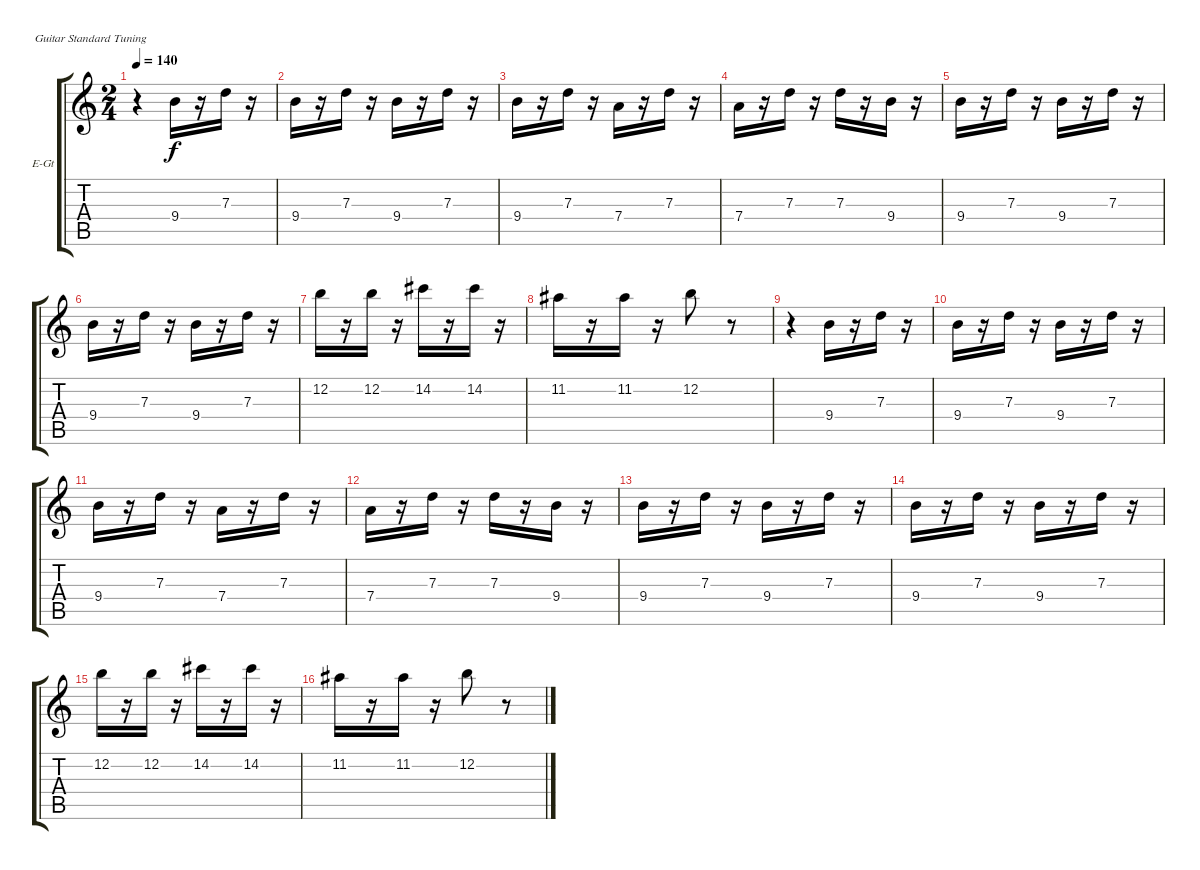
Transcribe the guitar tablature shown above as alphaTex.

\bracketExtendMode groupsimilarinstruments
\firstSystemTrackNameOrientation horizontal
\otherSystemsTrackNameOrientation horizontal
\track ("Guitar 2" "E-Gt") {instrument distortionguitar}
\staff {score tabs}
\tuning (E4 B3 G3 D3 A2 E2)
\ts (2 4)
\beaming (8 2 2 2 2)
\tempo 140
\clef g2
\scale
0.485477
\ks c
r.4{dy f instrument distortionguitar} 9.4.16 r.16 7.3.16 r.16 |
\scale
0.257261 9.4.16 r.16 7.3.16 r.16 9.4.16 r.16 7.3.16 r.16 |
\scale
0.257261 9.4.16 r.16 7.3.16 r.16 7.4.16 r.16 7.3.16 r.16 |
\scale
0.333333 7.4.16 r.16 7.3.16 r.16 7.3.16 r.16 9.4.16 r.16 |
\scale
0.333333 9.4.16 r.16 7.3.16 r.16 9.4.16 r.16 7.3.16 r.16 |
\scale
0.333333 9.4.16 r.16 7.3.16 r.16 9.4.16 r.16 7.3.16 r.16 |
\scale
0.333333 12.2.16 r.16 12.2.16 r.16 14.2.16 r.16 14.2.16 r.16 |
\scale
0.333333 11.2.16 r.16 11.2.16 r.16 12.2.8 r.8 |
\scale
0.333333 r.4 9.4.16 r.16 7.3.16 r.16 |
\scale
0.333333 9.4.16 r.16 7.3.16 r.16 9.4.16 r.16 7.3.16 r.16 |
\scale
0.333333 9.4.16 r.16 7.3.16 r.16 7.4.16 r.16 7.3.16 r.16 |
\scale
0.333333 7.4.16 r.16 7.3.16 r.16 7.3.16 r.16 9.4.16 r.16 |
\scale
0.333333 9.4.16 r.16 7.3.16 r.16 9.4.16 r.16 7.3.16 r.16 |
\scale
0.333333 9.4.16 r.16 7.3.16 r.16 9.4.16 r.16 7.3.16 r.16 |
\scale
0.333333 12.2.16 r.16 12.2.16 r.16 14.2.16 r.16 14.2.16 r.16 |
\scale
0.333333 11.2.16 r.16 11.2.16 r.16 12.2.8 r.8
